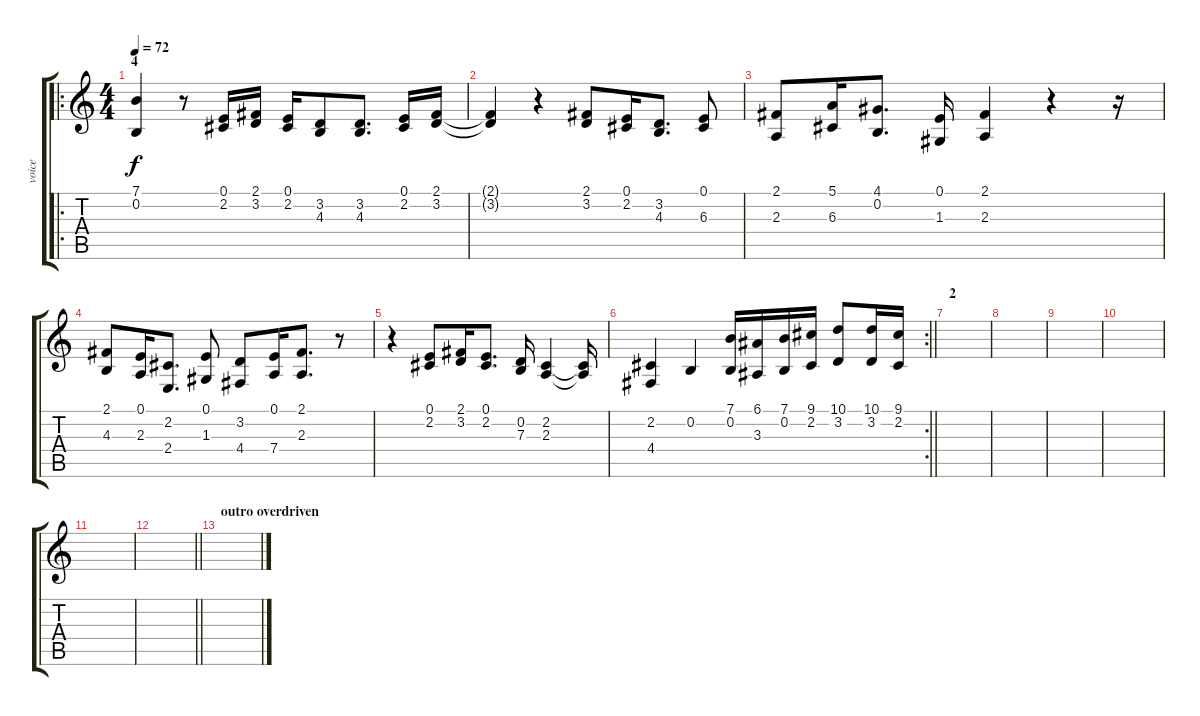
\track ("voice" "voice") {instrument flute}
\staff {score tabs}
\tuning (E4 B3 G3 D3 A2 E2) {hide}
\ro
\ts (4 4)
\section ("" "4")
\tempo 72
\clef g2
\ks c
(7.1 0.2).4{dy f} r.8 (0.1 2.2).16 (2.1 3.2).16 (0.1 2.2).16 (3.2 4.3).8 (3.2 4.3).8{d} (0.1 2.2).16 (2.1 3.2).16 |
(2.1{t} 3.2{t}).4 r.4 (2.1 3.2).8 (0.1 2.2).16 (3.2 4.3).8{d} (0.1 6.3).8 |
(2.1 2.3).8 (5.1 6.3).16 (4.1 0.2).8{d} (0.1 1.3).16 (2.1 2.3).4 r.4 r.16 |
(2.1 4.3).8 (0.1 2.3).16 (2.2 2.4).8{d} (0.1 1.3).8 (3.2 4.4).8 (0.1 7.4).16 (2.1 2.3).8{d} r.8 |
r.4 (0.1 2.2).8 (2.1 3.2).16 (0.1 2.2).8{d} (0.2 7.3).16 (2.2 2.3).4 (2.2{t} 2.3{t}).16 |
\rc 2
\barLineRight lightlight
(2.2 4.4).4 0.2.4 (7.1 0.2).16 (6.1 3.3).16 (7.1 0.2).16 (9.1 2.2).16 (10.1 3.2).8 (10.1 3.2).16 (9.1 2.2).16 |
\section ("" "2")
|
|
|
|
|
\barLineRight lightlight
|
\section ("" "outro overdriven")
